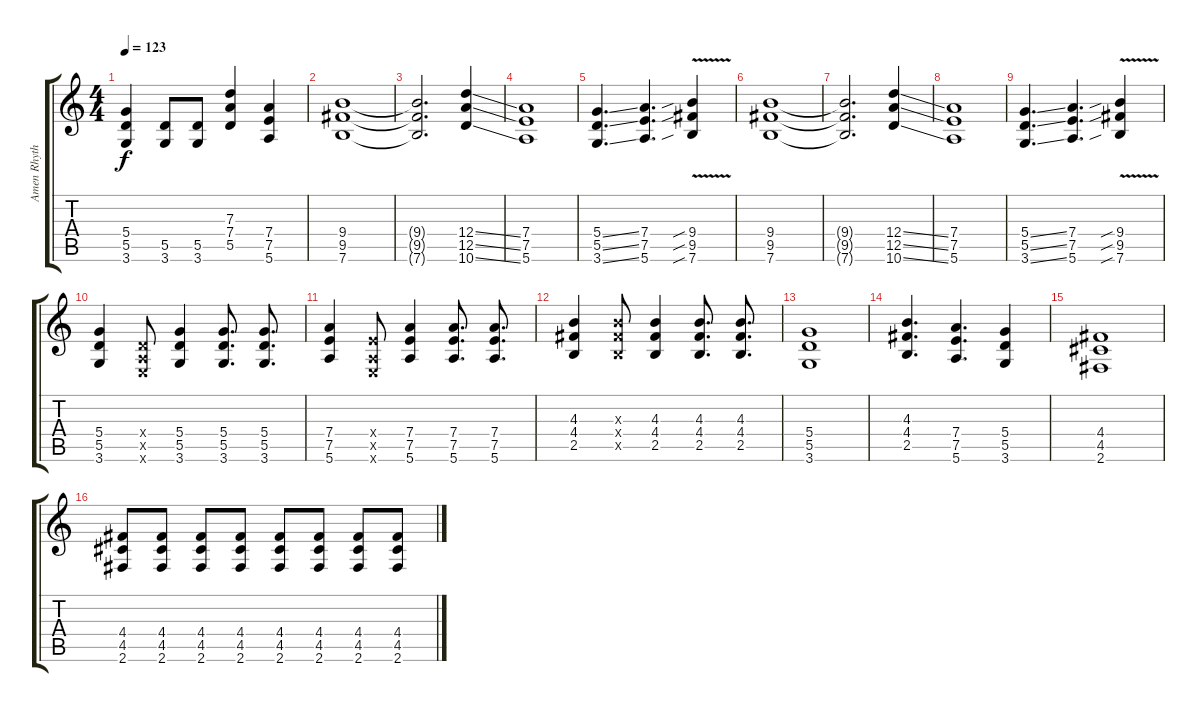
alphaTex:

\track ("Amen Rhythm" "Amen Rhyth") {instrument overdrivenguitar}
\staff {score tabs}
\tuning (E4 B3 G3 D3 A2 E2) {hide}
\ts (4 4)
\tempo 123
\clef g2
\ks c
(5.4 5.5 3.6).4{dy f} (5.5 3.6).8 (5.5 3.6).8 (7.3 7.4 5.5).4 (7.4 7.5 5.6).4 |
(9.4 9.5 7.6).1 |
(9.4{t} 9.5{t} 7.6{t}).2{d} (12.4{ss} 12.5{ss} 10.6{ss}).4 |
(7.4 7.5 5.6).1 |
(5.4{ss} 5.5{ss} 3.6{ss}).4{d} (7.4 7.5 5.6).4{d} (9.4{v sib} 9.5{sib} 7.6{sib}).4 |
(9.4 9.5 7.6).1 |
(9.4{t} 9.5{t} 7.6{t}).2{d} (12.4{ss} 12.5{ss} 10.6{ss}).4 |
(7.4 7.5 5.6).1 |
(5.4{ss} 5.5{ss} 3.6{ss}).4{d} (7.4 7.5 5.6).4{d} (9.4{v sib} 9.5{sib} 7.6{sib}).4 |
(5.4 5.5 3.6).4 (0.4{x} 0.5{x} 0.6{x}).8 (5.4 5.5 3.6).4 (5.4 5.5 3.6).8{d} (5.4 5.5 3.6).8{d} |
(7.4 7.5 5.6).4 (2.4{x} 0.5{x} 0.6{x}).8 (7.4 7.5 5.6).4 (7.4 7.5 5.6).8{d} (7.4 7.5 5.6).8{d} |
(4.3 4.4 2.5).4 (4.3{x} 4.4{x} 2.5{x}).8 (4.3 4.4 2.5).4 (4.3 4.4 2.5).8{d} (4.3 4.4 2.5).8{d} |
(5.4 5.5 3.6).1 |
(4.3 4.4 2.5).4{d} (7.4 7.5 5.6).4{d} (5.4 5.5 3.6).4 |
(4.4 4.5 2.6).1 |
(4.4 4.5 2.6).8 (4.4 4.5 2.6).8 (4.4 4.5 2.6).8 (4.4 4.5 2.6).8 (4.4 4.5 2.6).8 (4.4 4.5 2.6).8 (4.4 4.5 2.6).8 (4.4 4.5 2.6).8
